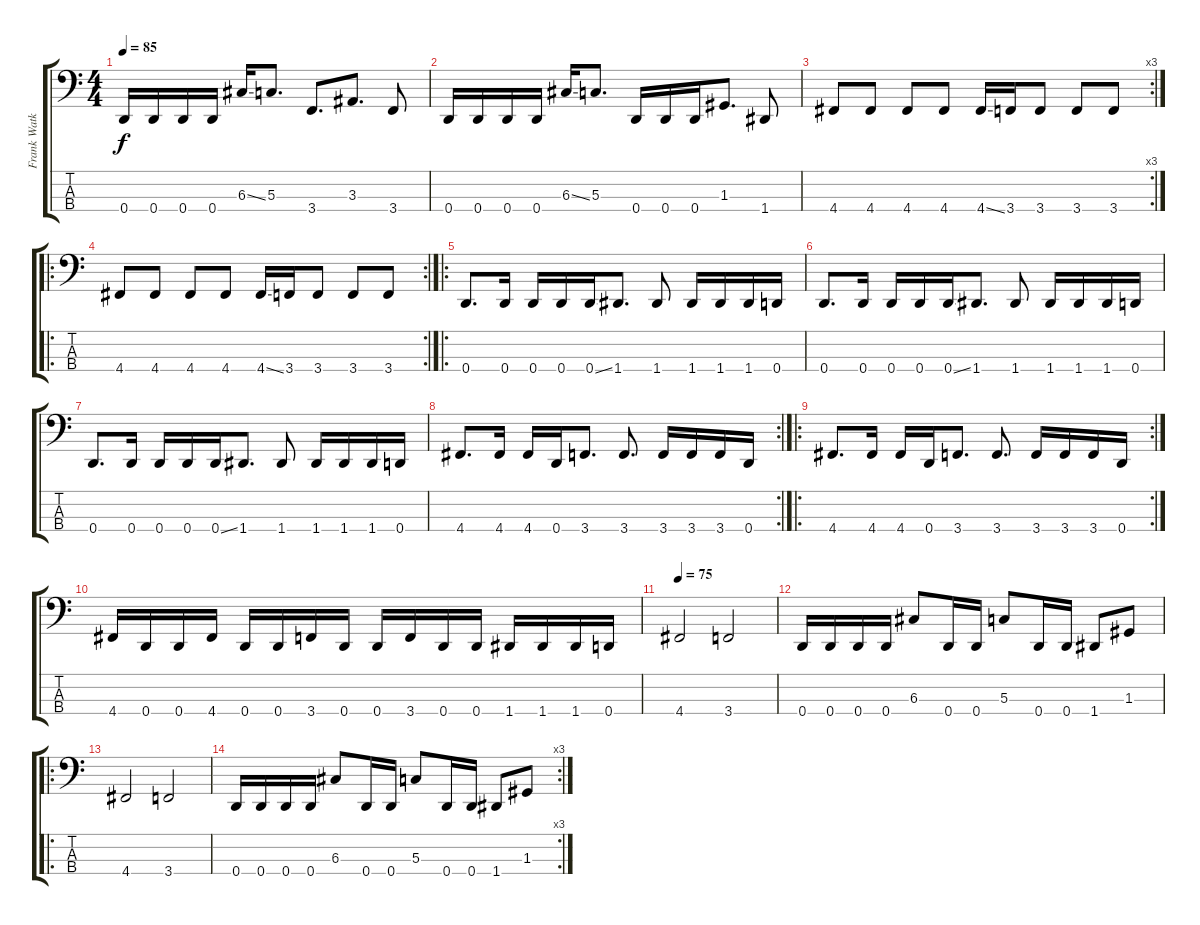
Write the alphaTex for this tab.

\track ("Frank Watkins" "Frank Watk") {instrument electricbasspick}
\staff {score tabs}
\tuning (F2 C2 G1 D1) {hide}
\ts (4 4)
\tempo 85
\clef f4
\ks c
0.4.16{dy f} 0.4.16 0.4.16 0.4.16 6.3{ss}.16 5.3.8{d} 3.4.8{d} 3.3.8{d} 3.4.8 |
0.4.16 0.4.16 0.4.16 0.4.16 6.3{ss}.16 5.3.8{d} 0.4.16 0.4.16 0.4.16 1.3.8{d} 1.4.8 |
\rc 3
4.4.8 4.4.8 4.4.8 4.4.8 4.4{ss}.16 3.4.16 3.4.8 3.4.8 3.4.8 |
\ro
\rc 2
4.4.8 4.4.8 4.4.8 4.4.8 4.4{ss}.16 3.4.16 3.4.8 3.4.8 3.4.8 |
\ro
0.4.8{d} 0.4.16 0.4.16 0.4.16 0.4{ss}.16 1.4.8{d} 1.4.8 1.4.16 1.4.16 1.4.16 0.4.16 |
0.4.8{d} 0.4.16 0.4.16 0.4.16 0.4{ss}.16 1.4.8{d} 1.4.8 1.4.16 1.4.16 1.4.16 0.4.16 |
0.4.8{d} 0.4.16 0.4.16 0.4.16 0.4{ss}.16 1.4.8{d} 1.4.8 1.4.16 1.4.16 1.4.16 0.4.16 |
\rc 2
4.4.8{d} 4.4.16 4.4.16 0.4.16 3.4.8{d} 3.4.8{d} 3.4.16 3.4.16 3.4.16 0.4.16 |
\ro
\rc 2
4.4.8{d} 4.4.16 4.4.16 0.4.16 3.4.8{d} 3.4.8{d} 3.4.16 3.4.16 3.4.16 0.4.16 |
4.4.16 0.4.16 0.4.16 4.4.16 0.4.16 0.4.16 3.4.16 0.4.16 0.4.16 3.4.16 0.4.16 0.4.16 1.4.16 1.4.16 1.4.16 0.4.16 |
\tempo 75
4.4.2 3.4.2 |
0.4.16 0.4.16 0.4.16 0.4.16 6.3.8 0.4.16 0.4.16 5.3.8 0.4.16 0.4.16 1.4.8 1.3.8 |
\ro
4.4.2 3.4.2 |
\rc 3
0.4.16 0.4.16 0.4.16 0.4.16 6.3.8 0.4.16 0.4.16 5.3.8 0.4.16 0.4.16 1.4.8 1.3.8
